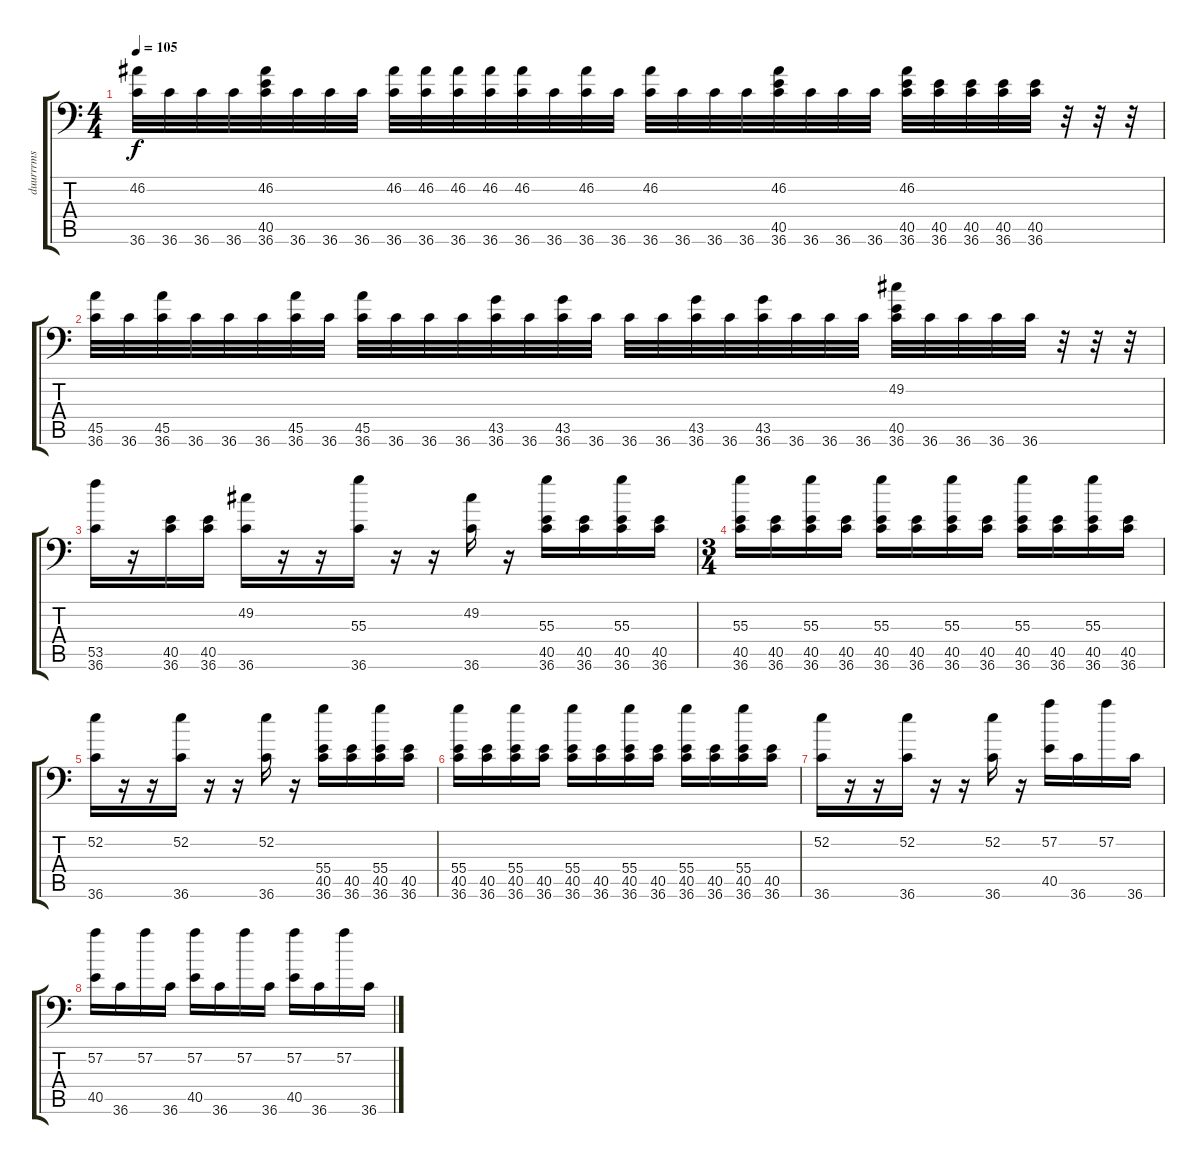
\track ("duurrrms" "duurrrms") {instrument acousticgrandpiano}
\staff {score tabs}
\tuning (C-1 C-1 C-1 C-1 C-1 C-1) {hide}
\ts (4 4)
\tempo 105
\clef f4
\ks c
(46.2 36.6).32{dy f} 36.6.32 36.6.32 36.6.32 (46.2 40.5 36.6).32 36.6.32 36.6.32 36.6.32 (46.2 36.6).32 (46.2 36.6).32 (46.2 36.6).32 (46.2 36.6).32 (46.2 36.6).32 36.6.32 (46.2 36.6).32 36.6.32 (46.2 36.6).32 36.6.32 36.6.32 36.6.32 (46.2 40.5 36.6).32 36.6.32 36.6.32 36.6.32 (46.2 40.5 36.6).32 (40.5 36.6).32 (40.5 36.6).32 (40.5 36.6).32 (40.5 36.6).32 r.32 r.32 r.32 |
(45.5 36.6).32 36.6.32 (45.5 36.6).32 36.6.32 36.6.32 36.6.32 (45.5 36.6).32 36.6.32 (45.5 36.6).32 36.6.32 36.6.32 36.6.32 (43.5 36.6).32 36.6.32 (43.5 36.6).32 36.6.32 36.6.32 36.6.32 (43.5 36.6).32 36.6.32 (43.5 36.6).32 36.6.32 36.6.32 36.6.32 (49.2 40.5 36.6).32 36.6.32 36.6.32 36.6.32 36.6.32 r.32 r.32 r.32 |
(53.5 36.6).16 r.16 (40.5 36.6).16 (40.5 36.6).16 (49.2 36.6).16 r.16 r.16 (55.3 36.6).16 r.16 r.16 (49.2 36.6).16 r.16 (55.3 40.5 36.6).16 (40.5 36.6).16 (55.3 40.5 36.6).16 (40.5 36.6).16 |
\ts (3 4)
(55.3 40.5 36.6).16 (40.5 36.6).16 (55.3 40.5 36.6).16 (40.5 36.6).16 (55.3 40.5 36.6).16 (40.5 36.6).16 (55.3 40.5 36.6).16 (40.5 36.6).16 (55.3 40.5 36.6).16 (40.5 36.6).16 (55.3 40.5 36.6).16 (40.5 36.6).16 |
(52.2 36.6).16 r.16 r.16 (52.2 36.6).16 r.16 r.16 (52.2 36.6).16 r.16 (55.4 40.5 36.6).16 (40.5 36.6).16 (55.4 40.5 36.6).16 (40.5 36.6).16 |
(55.4 40.5 36.6).16 (40.5 36.6).16 (55.4 40.5 36.6).16 (40.5 36.6).16 (55.4 40.5 36.6).16 (40.5 36.6).16 (55.4 40.5 36.6).16 (40.5 36.6).16 (55.4 40.5 36.6).16 (40.5 36.6).16 (55.4 40.5 36.6).16 (40.5 36.6).16 |
(52.2 36.6).16 r.16 r.16 (52.2 36.6).16 r.16 r.16 (52.2 36.6).16 r.16 (57.2 40.5).16 36.6.16 57.2.16 36.6.16 |
(57.2 40.5).16 36.6.16 57.2.16 36.6.16 (57.2 40.5).16 36.6.16 57.2.16 36.6.16 (57.2 40.5).16 36.6.16 57.2.16 36.6.16
